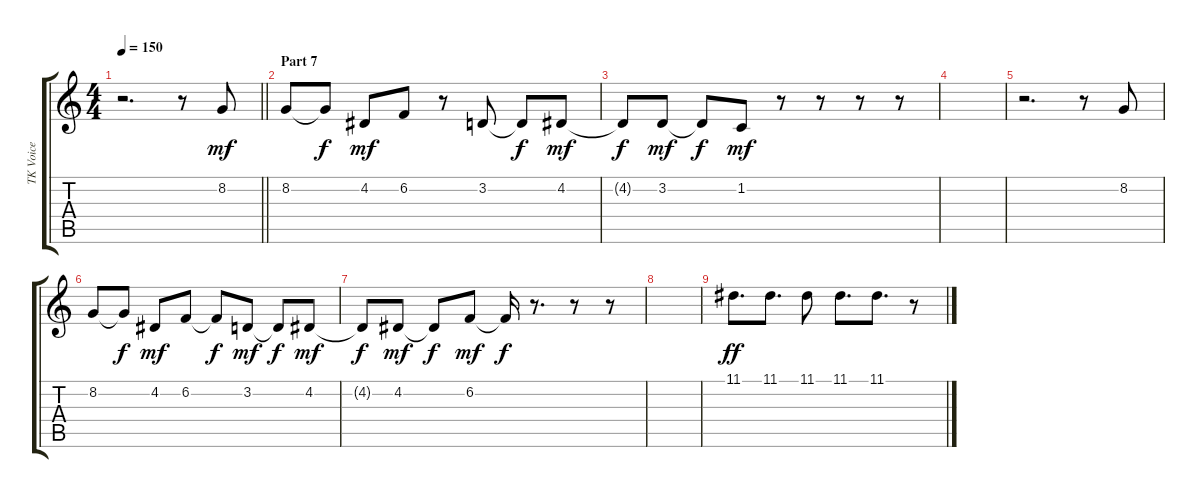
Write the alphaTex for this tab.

\track ("TK Voice" "TK Voice") {instrument synthvoice}
\staff {score tabs}
\tuning (E4 B3 G3 D3 A2 E2) {hide}
\ts (4 4)
\tempo 150
\clef g2
\barLineRight lightlight
\ks c
r.2{d dy ff} r.8 8.2.8{dy mf} |
\section ("" "Part 7")
8.2.8 8.2{t}.8{dy f} 4.2.8{dy mf} 6.2.8 r.8 3.2.8 3.2{t}.8{dy f} 4.2.8{dy mf} |
4.2{t}.8{dy f} 3.2.8{dy mf} 3.2{t}.8{dy f} 1.2.8{dy mf} r.8 r.8 r.8 r.8 |
|
r.2{d} r.8 8.2.8 |
8.2.8 8.2{t}.8{dy f} 4.2.8{dy mf} 6.2.8 6.2{t}.8{dy f} 3.2.8{dy mf} 3.2{t}.8{dy f} 4.2.8{dy mf} |
4.2{t}.8{dy f} 4.2.8{dy mf} 4.2{t}.8{dy f} 6.2.8{dy mf} 6.2{t}.16{dy f} r.8{d} r.8 r.8 |
|
11.1.8{d dy ff} 11.1.8{d} 11.1.8 11.1.8{d} 11.1.8{d} r.8
